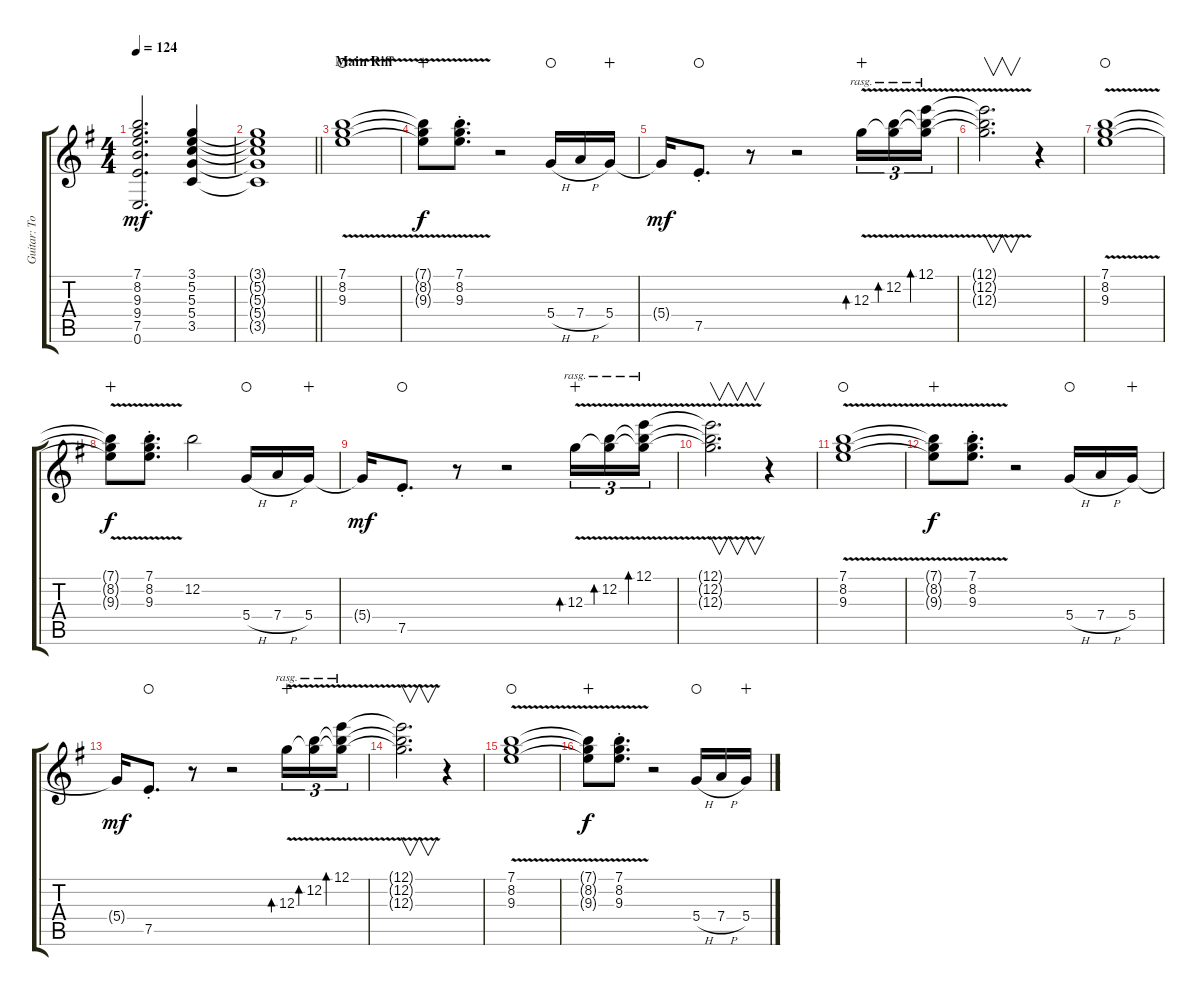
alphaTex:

\track ("Guitar: Tony" "Guitar: To") {instrument distortionguitar}
\staff {score tabs}
\tuning (E4 B3 G3 D3 A2 E2) {hide}
\ts (4 4)
\tempo 124
\clef g2
\ks g
(7.1 8.2 9.3 9.4 7.5 0.6).2{d dy mf} (3.1 5.2 5.3 5.4 3.5).4 |
\barLineRight lightlight
(3.1{t} 5.2{t} 5.3{t} 5.4{t} 3.5{t}).1 |
\section ("" "Main Riff")
(7.1 8.2 9.3{v}).1{volume 13 instrument distortionguitar waho} |
(7.1{t} 8.2{t} 9.3{t}).8{dy f wahc} (7.1{st} 8.2{st} 9.3{v st}).8{d} r.2 5.4{h}.16{waho} 7.4{h}.16 5.4.16{wahc} |
5.4{t}.16{dy mf} 7.5{st}.8{d waho} r.8 r.2 12.3{v}.16{tu (3 2) bd 480 rasg ii wahc} (12.2{v} 12.3{t}).16{tu (3 2) bd 480 rasg ii} (12.1{v} 12.2{t} 12.3{t}).16{tu (3 2) bd 480 rasg ii} |
(12.1{t} 12.2{t} 12.3{t}).2{v d} r.4 |
(7.1 8.2 9.3{v}).1{waho} |
(7.1{t} 8.2{t} 9.3{t}).8{dy f wahc} (7.1{st} 8.2{st} 9.3{v st}).8{d} 12.2.2 5.4{h}.16{waho} 7.4{h}.16 5.4.16{wahc} |
5.4{t}.16{dy mf} 7.5{st}.8{d waho} r.8 r.2 12.3{v}.16{tu (3 2) bd 480 rasg ii wahc} (12.2{v} 12.3{t}).16{tu (3 2) bd 480 rasg ii} (12.1{v} 12.2{t} 12.3{t}).16{tu (3 2) bd 480 rasg ii} |
(12.1{t} 12.2{t} 12.3{t}).2{v d} r.4 |
(7.1 8.2 9.3{v}).1{waho} |
(7.1{t} 8.2{t} 9.3{t}).8{dy f wahc} (7.1{st} 8.2{st} 9.3{v st}).8{d} r.2 5.4{h}.16{waho} 7.4{h}.16 5.4.16{wahc} |
5.4{t}.16{dy mf} 7.5{st}.8{d waho} r.8 r.2 12.3{v}.16{tu (3 2) bd 480 rasg ii wahc} (12.2{v} 12.3{t}).16{tu (3 2) bd 480 rasg ii} (12.1{v} 12.2{t} 12.3{t}).16{tu (3 2) bd 480 rasg ii} |
(12.1{t} 12.2{t} 12.3{t}).2{v d} r.4 |
(7.1 8.2 9.3{v}).1{waho} |
(7.1{t} 8.2{t} 9.3{t}).8{dy f wahc} (7.1{st} 8.2{st} 9.3{v st}).8{d} r.2 5.4{h}.16{waho} 7.4{h}.16 5.4.16{wahc}
